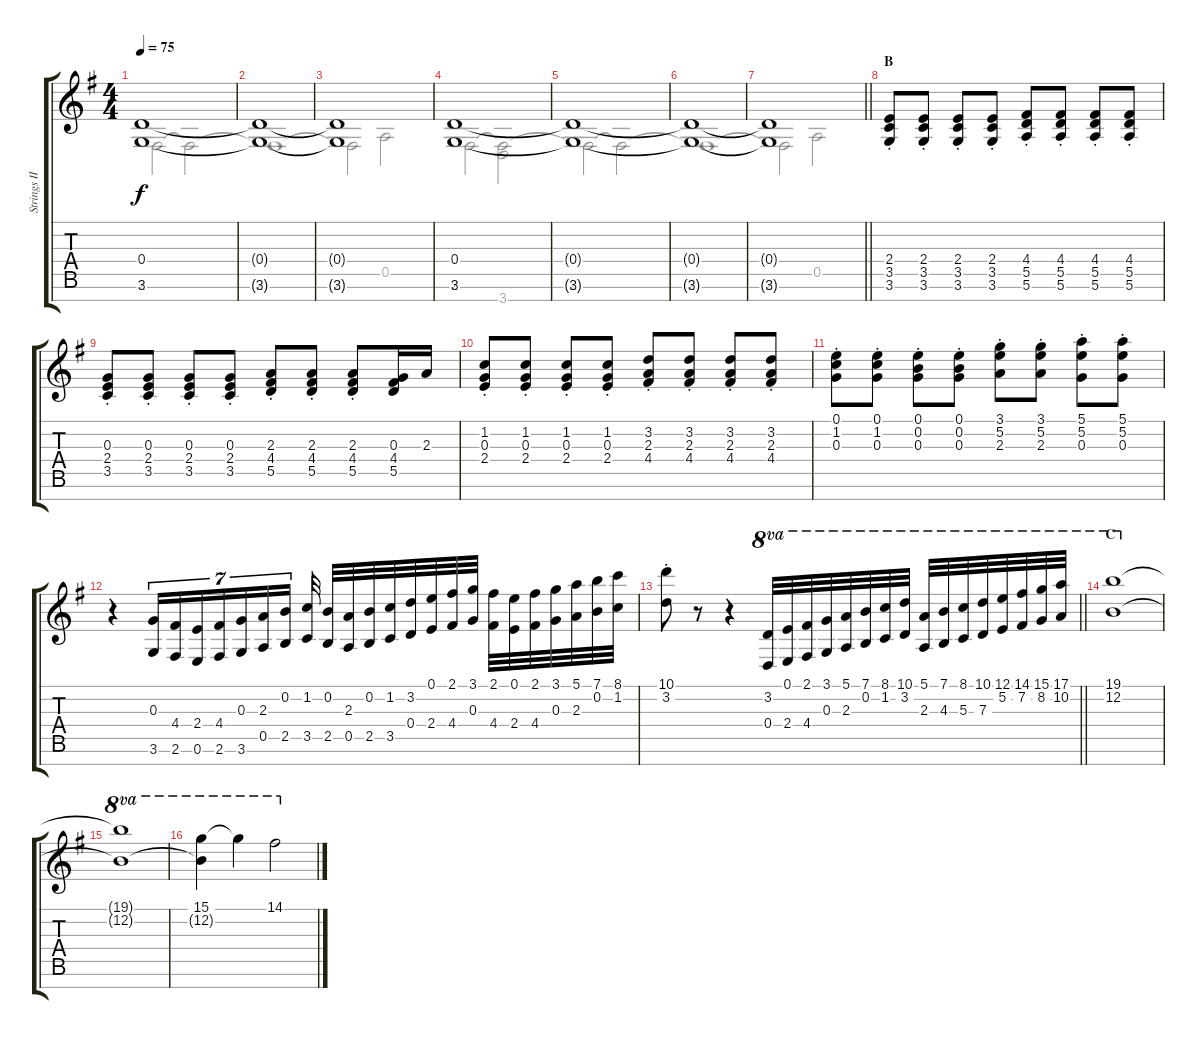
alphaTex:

\track ("Strings II" "Strings II") {instrument stringensemble1}
\staff {score tabs}
\tuning (E5 B4 G4 D4 A3 E3 B2) {hide}
\voice
\ts (4 4)
\tempo 75
\clef g2
\ks g
(0.4{t} 3.6{t}).1{dy f} |
(0.4{t} 3.6{t}).1 |
(0.4{t} 3.6{t}).1 |
(0.4 3.6).1 |
(0.4{t} 3.6{t}).1 |
(0.4{t} 3.6{t}).1 |
\barLineRight lightlight
(0.4{t} 3.6{t}).1 |
\section ("" "B")
(2.4{st} 3.5{st} 3.6{st}).8 (2.4{st} 3.5{st} 3.6{st}).8 (2.4{st} 3.5{st} 3.6{st}).8 (2.4{st} 3.5{st} 3.6{st}).8 (4.4{st} 5.5{st} 5.6{st}).8 (4.4{st} 5.5{st} 5.6{st}).8 (4.4{st} 5.5{st} 5.6{st}).8 (4.4{st} 5.5{st} 5.6{st}).8 |
(0.3{st} 2.4{st} 3.5{st}).8 (0.3{st} 2.4{st} 3.5{st}).8 (0.3{st} 2.4{st} 3.5{st}).8 (0.3{st} 2.4{st} 3.5{st}).8 (2.3{st} 4.4{st} 5.5{st}).8 (2.3{st} 4.4{st} 5.5{st}).8 (2.3{st} 4.4{st} 5.5{st}).8 (0.3 4.4 5.5).16 2.3.16 |
(1.2{st} 0.3{st} 2.4{st}).8 (1.2{st} 0.3{st} 2.4{st}).8 (1.2{st} 0.3{st} 2.4{st}).8 (1.2{st} 0.3{st} 2.4{st}).8 (3.2{st} 2.3{st} 4.4{st}).8 (3.2{st} 2.3{st} 4.4{st}).8 (3.2{st} 2.3{st} 4.4{st}).8 (3.2{st} 2.3{st} 4.4{st}).8 |
(0.1{st} 1.2{st} 0.3{st}).8 (0.1{st} 1.2{st} 0.3{st}).8 (0.1{st} 0.2{st} 0.3{st}).8 (0.1{st} 0.2{st} 0.3{st}).8 (3.1{st} 5.2{st} 2.3{st}).8 (3.1{st} 5.2{st} 2.3{st}).8 (5.1{st} 5.2{st} 0.3{st}).8 (5.1{st} 5.2{st} 0.3{st}).8 |
r.4 (0.3 3.6).16{tu (7 4)} (4.4 2.6).16{tu (7 4)} (2.4 0.6).16{tu (7 4)} (4.4 2.6).16{tu (7 4)} (0.3 3.6).16{tu (7 4)} (2.3 0.5).16{tu (7 4)} (0.2 2.5).16{tu (7 4)} (1.2 3.5).32 (0.2 2.5).32 (2.3 0.5).32 (0.2 2.5).32 (1.2 3.5).32 (3.2 0.4).32 (0.1 2.4).32 (2.1 4.4).32 (3.1 0.3).32 (2.1 4.4).32 (0.1 2.4).32 (2.1 4.4).32 (3.1 0.3).32 (5.1 2.3).32 (7.1 0.2).32 (8.1 1.2).32 |
\barLineRight lightlight
(10.1{st} 3.2{st}).8 r.8 r.4 (3.2 0.4).32{ot 8va} (0.1 2.4).32{ot 8va} (2.1 4.4).32{ot 8va} (3.1 0.3).32{ot 8va} (5.1 2.3).32{ot 8va} (7.1 0.2).32{ot 8va} (8.1 1.2).32{ot 8va} (10.1 3.2).32{ot 8va} (5.1 2.3).32{ot 8va} (7.1 4.3).32{ot 8va} (8.1 5.3).32{ot 8va} (10.1 7.3).32{ot 8va} (12.1 5.2).32{ot 8va} (14.1 7.2).32{ot 8va} (15.1 8.2).32{ot 8va} (17.1 10.2).32{ot 8va} |
\section ("" "C")
(19.1 12.2).1{ot 8va} |
(19.1{t} 12.2{t}).1{ot 8va} |
(15.1 12.2{t}).4{ot 8va} 15.1{t}.4{ot 8va} 14.1.2{ot 8va}
\voice
\clef g2
\ottava regular
\simile none
\ks g
2.6{t}.2{dy f} 2.6{t}.2 |
2.6{t}.1 |
2.6{t}.2 0.5.2 |
2.6.2 (2.6{t} 3.7).2 |
2.6{t}.2 2.6{t}.2 |
2.6{t}.1 |
\barLineRight lightlight
2.6{t}.2 0.5.2 |
|
|
|
|
|
\barLineRight lightlight
|
|
|
